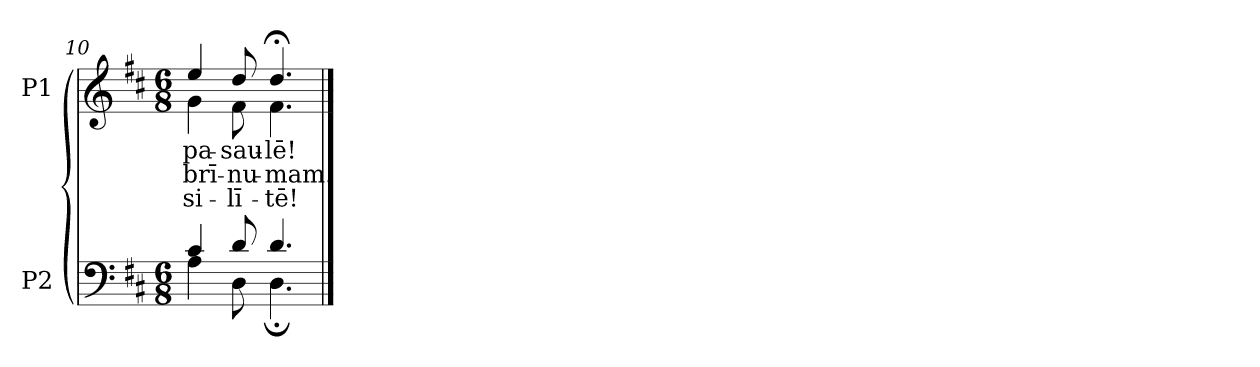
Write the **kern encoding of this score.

**kern	**kern	**text	**text	**text
*part2	*part1	*part1	*part1	*part1
*staff2	*staff1	*staff1	*staff1	*staff1
*I"P2	*I"P1	*	*	*
*clefF4	*clefG2	*	*	*
*k[f#c#]	*k[f#c#]	*	*	*
*D:	*D:	*	*	*
*M6/8	*M6/8	*	*	*
=10	=10	=10	=10	=10
*^	*^	*	*	*
!	!	!	!	!LO:LY:b:color=#000000	!LO:LY:b:color=#000000	!LO:LY:b:color=#000000
4c#i/	4Ai\	4eei/	4gi\	pa-	brī-	si-
!	!	!	!	!LO:LY:b:color=#000000	!LO:LY:b:color=#000000	!LO:LY:b:color=#000000
8di/	8Di\	8ddi/	8f#i\	-sau-	-nu-	-lī-
!	!	!	!	!LO:LY:b:color=#000000	!LO:LY:b:color=#000000	!LO:LY:b:color=#000000
4.di/	4.D;i\	4.dd;i/	4.f#i\	-lē!	-mam.	-tē!
*v	*v	*	*	*	*	*
*	*v	*v	*	*	*
==	==	==	==	==
*-	*-	*-	*-	*-
